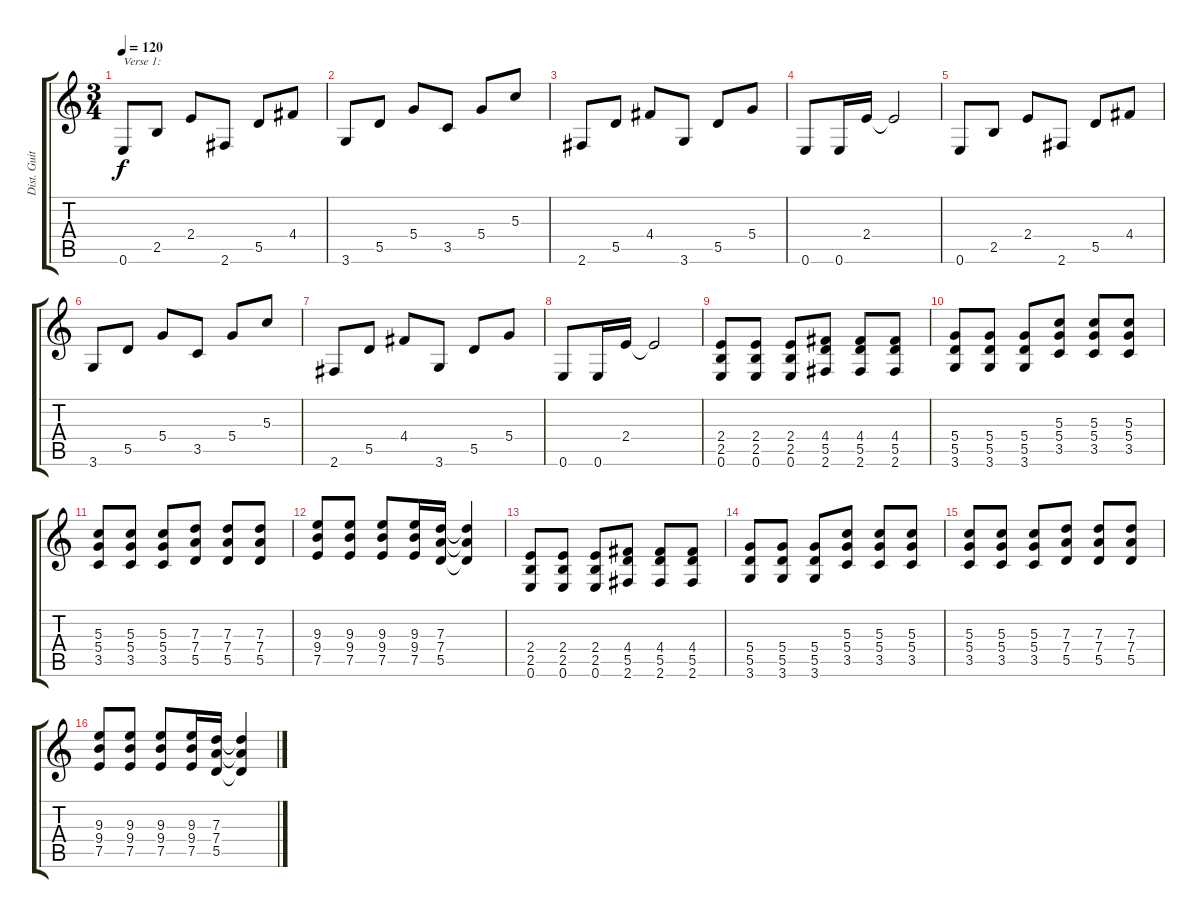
\track ("Dist. Guitar 1" "Dist. Guit") {instrument distortionguitar}
\staff {score tabs}
\tuning (E4 B3 G3 D3 A2 E2) {hide}
\ts (3 4)
\tempo 120
\clef g2
\ks c
0.6.8{txt "Verse 1:" dy f volume 10 instrument distortionguitar} 2.5.8 2.4.8 2.6.8 5.5.8 4.4.8 |
3.6.8 5.5.8 5.4.8 3.5.8 5.4.8 5.3.8 |
2.6.8 5.5.8 4.4.8 3.6.8 5.5.8 5.4.8 |
0.6.8 0.6.16 2.4.16 2.4{t}.2 |
0.6.8 2.5.8 2.4.8 2.6.8 5.5.8 4.4.8 |
3.6.8 5.5.8 5.4.8 3.5.8 5.4.8 5.3.8 |
2.6.8 5.5.8 4.4.8 3.6.8 5.5.8 5.4.8 |
0.6.8 0.6.16 2.4.16 2.4{t}.2 |
(2.4 2.5 0.6).8 (2.4 2.5 0.6).8 (2.4 2.5 0.6).8 (4.4 5.5 2.6).8 (4.4 5.5 2.6).8 (4.4 5.5 2.6).8 |
(5.4 5.5 3.6).8 (5.4 5.5 3.6).8 (5.4 5.5 3.6).8 (5.3 5.4 3.5).8 (5.3 5.4 3.5).8 (5.3 5.4 3.5).8 |
(5.3 5.4 3.5).8 (5.3 5.4 3.5).8 (5.3 5.4 3.5).8 (7.3 7.4 5.5).8 (7.3 7.4 5.5).8 (7.3 7.4 5.5).8 |
(9.3 9.4 7.5).8 (9.3 9.4 7.5).8 (9.3 9.4 7.5).8 (9.3 9.4 7.5).16 (7.3 7.4 5.5).16 (7.3{t} 7.4{t} 5.5{t}).4 |
(2.4 2.5 0.6).8 (2.4 2.5 0.6).8 (2.4 2.5 0.6).8 (4.4 5.5 2.6).8 (4.4 5.5 2.6).8 (4.4 5.5 2.6).8 |
(5.4 5.5 3.6).8 (5.4 5.5 3.6).8 (5.4 5.5 3.6).8 (5.3 5.4 3.5).8 (5.3 5.4 3.5).8 (5.3 5.4 3.5).8 |
(5.3 5.4 3.5).8 (5.3 5.4 3.5).8 (5.3 5.4 3.5).8 (7.3 7.4 5.5).8 (7.3 7.4 5.5).8 (7.3 7.4 5.5).8 |
(9.3 9.4 7.5).8 (9.3 9.4 7.5).8 (9.3 9.4 7.5).8 (9.3 9.4 7.5).16 (7.3 7.4 5.5).16 (7.3{t} 7.4{t} 5.5{t}).4
